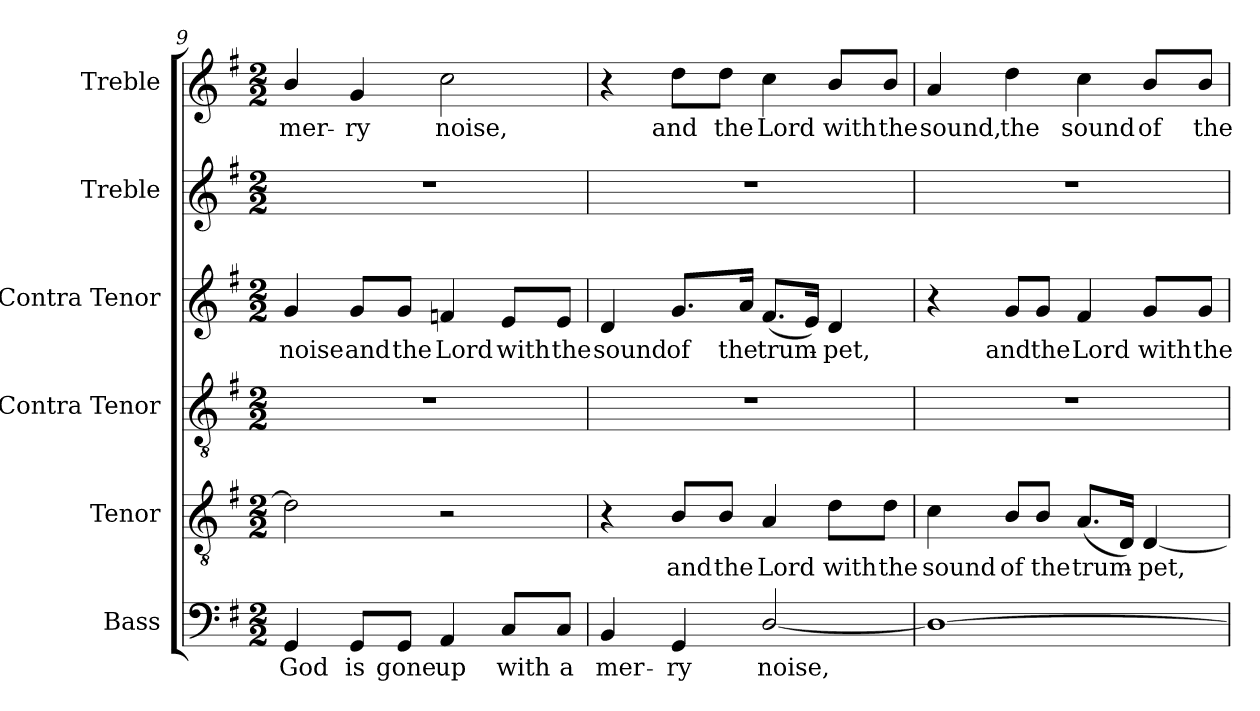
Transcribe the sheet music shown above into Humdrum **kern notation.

**kern	**text	**kern	**text	**kern	**kern	**text	**kern	**kern	**text
*part6	*part6	*part5	*part5	*part4	*part3	*part3	*part2	*part1	*part1
*staff6	*staff6	*staff5	*staff5	*staff4	*staff3	*staff3	*staff2	*staff1	*staff1
*I"Bass	*	*I"Tenor	*	*I"Contra Tenor	*I"Contra Tenor	*	*I"Treble	*I"Treble	*
*I'B.	*	*I'T.	*	*I'A.	*I'A.	*	*	*	*
*clefF4	*	*clefGv2	*	*clefGv2	*clefG2	*	*clefG2	*clefG2	*
*	*	*ITrd7c12	*	*ITrd7c12	*	*	*	*	*
*k[f#]	*	*k[f#]	*	*k[f#]	*k[f#]	*	*k[f#]	*k[f#]	*
*G:	*	*G:	*	*G:	*G:	*	*G:	*G:	*
*M2/2	*	*M2/2	*	*M2/2	*M2/2	*	*M2/2	*M2/2	*
=9	=9	=9	=9	=9	=9	=9	=9	=9	=9
!	!LO:LY:b:color=#000000	!	!	!	!	!	!	!	!
!	!	!	!	!	!	!LO:LY:b:color=#000000	!	!	!
!	!	!	!	!	!	!	!	!	!LO:LY:b:color=#000000
4GGi/	God	2Di\]	.	1r	4gi/	noise	1r	4bi/	mer-
!	!LO:LY:b:color=#000000	!	!	!	!	!	!	!	!
!	!	!	!	!	!	!LO:LY:b:color=#000000	!	!	!
!	!	!	!	!	!	!	!	!	!LO:LY:b:color=#000000
8GGi/L	is	.	.	.	8gi/L	and	.	4gi/	-ry
!	!LO:LY:b:color=#000000	!	!	!	!	!	!	!	!
!	!	!	!	!	!	!LO:LY:b:color=#000000	!	!	!
8GGi/J	gone	.	.	.	8gi/J	the	.	.	.
!	!LO:LY:b:color=#000000	!	!	!	!	!	!	!	!
!	!	!	!	!	!	!LO:LY:b:color=#000000	!	!	!
!	!	!	!	!	!	!	!	!	!LO:LY:b:color=#000000
4AAi/	up	2r	.	.	4fni/	Lord	.	2cci\	noise,
!	!LO:LY:b:color=#000000	!	!	!	!	!	!	!	!
!	!	!	!	!	!	!LO:LY:b:color=#000000	!	!	!
8Ci/L	with	.	.	.	8ei/L	with	.	.	.
!	!LO:LY:b:color=#000000	!	!	!	!	!	!	!	!
!	!	!	!	!	!	!LO:LY:b:color=#000000	!	!	!
8Ci/J	a	.	.	.	8ei/J	the	.	.	.
=10	=10	=10	=10	=10	=10	=10	=10	=10	=10
!	!LO:LY:b:color=#000000	!	!	!	!	!	!	!	!
!	!	!	!	!	!	!LO:LY:b:color=#000000	!	!	!
4BBi/	mer-	4r	.	1r	4di/	sound	1r	4r	.
!	!LO:LY:b:color=#000000	!	!	!	!	!	!	!	!
!	!	!	!LO:LY:b:color=#000000	!	!	!	!	!	!
!	!	!	!	!	!	!LO:LY:b:color=#000000	!	!	!
!	!	!	!	!	!	!	!	!	!LO:LY:b:color=#000000
4GGi/	-ry	8BBi/L	and	.	8.gi/L	of	.	8ddi\L	and
!	!	!	!LO:LY:b:color=#000000	!	!	!	!	!	!
!	!	!	!	!	!	!	!	!	!LO:LY:b:color=#000000
.	.	8BBi/J	the	.	.	.	.	8ddi\J	the
!	!	!	!	!	!	!LO:LY:b:color=#000000	!	!	!
.	.	.	.	.	16ai/Jk	the	.	.	.
!	!LO:LY:b:color=#000000	!	!	!	!	!	!	!	!
!	!	!	!LO:LY:b:color=#000000	!	!	!	!	!	!
!	!	!	!	!	!	!LO:LY:b:color=#000000	!	!	!
!	!	!	!	!	!	!	!	!	!LO:LY:b:color=#000000
[2Di/	noise,	4AAi/	Lord	.	(8.f#i/L	trum-	.	4cci\	Lord
.	.	.	.	.	16ei/Jk)	.	.	.	.
!	!	!	!LO:LY:b:color=#000000	!	!	!	!	!	!
!	!	!	!	!	!	!LO:LY:b:color=#000000	!	!	!
!	!	!	!	!	!	!	!	!	!LO:LY:b:color=#000000
.	.	8Di\L	with	.	4di/	-pet,	.	8bi/L	with
!	!	!	!LO:LY:b:color=#000000	!	!	!	!	!	!
!	!	!	!	!	!	!	!	!	!LO:LY:b:color=#000000
.	.	8Di\J	the	.	.	.	.	8bi/J	the
=11	=11	=11	=11	=11	=11	=11	=11	=11	=11
!	!	!	!LO:LY:b:color=#000000	!	!	!	!	!	!
!	!	!	!	!	!	!	!	!	!LO:LY:b:color=#000000
1Di_	.	4Ci\	sound	1r	4r	.	1r	4ai/	sound,
!	!	!	!LO:LY:b:color=#000000	!	!	!	!	!	!
!	!	!	!	!	!	!LO:LY:b:color=#000000	!	!	!
!	!	!	!	!	!	!	!	!	!LO:LY:b:color=#000000
.	.	8BBi/L	of	.	8gi/L	and	.	4ddi\	the
!	!	!	!LO:LY:b:color=#000000	!	!	!	!	!	!
!	!	!	!	!	!	!LO:LY:b:color=#000000	!	!	!
.	.	8BBi/J	the	.	8gi/J	the	.	.	.
!	!	!	!LO:LY:b:color=#000000	!	!	!	!	!	!
!	!	!	!	!	!	!LO:LY:b:color=#000000	!	!	!
!	!	!	!	!	!	!	!	!	!LO:LY:b:color=#000000
.	.	(8.AAi/L	trum-	.	4f#i/	Lord	.	4cci\	sound
.	.	16DDi/Jk)	.	.	.	.	.	.	.
!	!	!	!LO:LY:b:color=#000000	!	!	!	!	!	!
!	!	!	!	!	!	!LO:LY:b:color=#000000	!	!	!
!	!	!	!	!	!	!	!	!	!LO:LY:b:color=#000000
.	.	[4DDi/	-pet,	.	8gi/L	with	.	8bi/L	of
!	!	!	!	!	!	!LO:LY:b:color=#000000	!	!	!
!	!	!	!	!	!	!	!	!	!LO:LY:b:color=#000000
.	.	.	.	.	8gi/J	the	.	8bi/J	the
=	=	=	=	=	=	=	=	=	=
*-	*-	*-	*-	*-	*-	*-	*-	*-	*-
